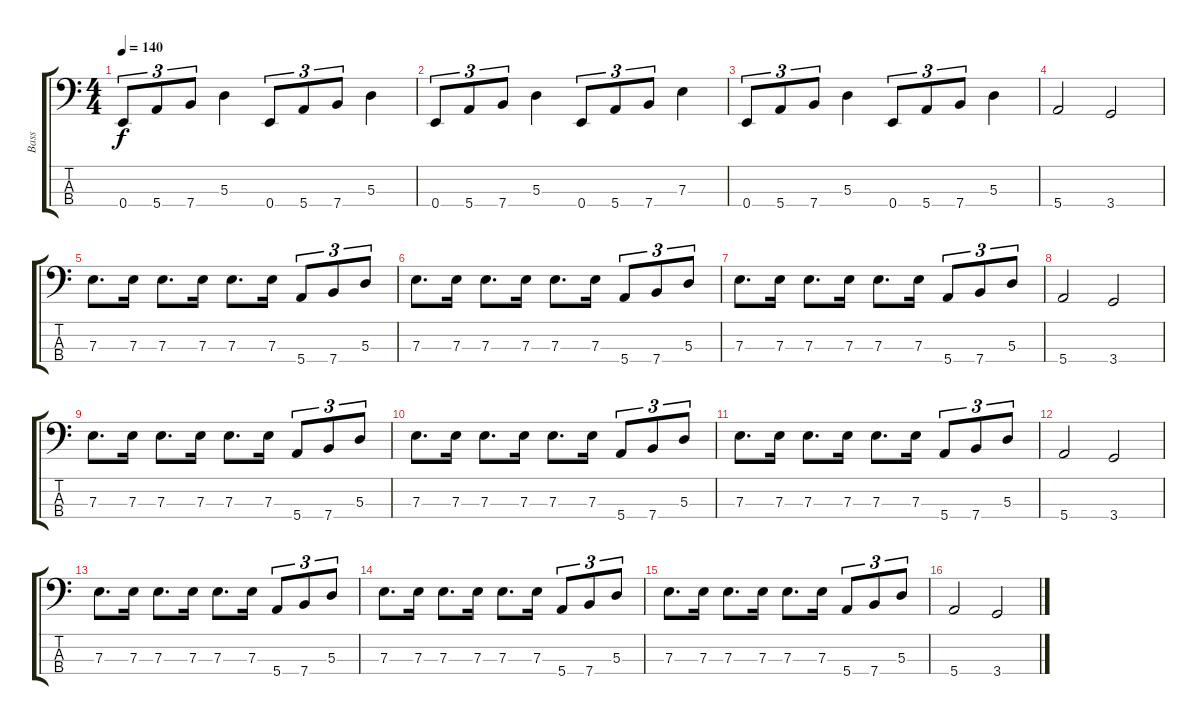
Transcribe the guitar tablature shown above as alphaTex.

\track ("Bass" "Bass") {instrument electricbassfinger}
\staff {score tabs}
\tuning (G2 D2 A1 E1) {hide}
\ts (4 4)
\tempo 140
\clef f4
\ks c
0.4.8{tu (3 2) dy f} 5.4.8{tu (3 2)} 7.4.8{tu (3 2)} 5.3.4 0.4.8{tu (3 2)} 5.4.8{tu (3 2)} 7.4.8{tu (3 2)} 5.3.4 |
0.4.8{tu (3 2)} 5.4.8{tu (3 2)} 7.4.8{tu (3 2)} 5.3.4 0.4.8{tu (3 2)} 5.4.8{tu (3 2)} 7.4.8{tu (3 2)} 7.3.4 |
0.4.8{tu (3 2)} 5.4.8{tu (3 2)} 7.4.8{tu (3 2)} 5.3.4 0.4.8{tu (3 2)} 5.4.8{tu (3 2)} 7.4.8{tu (3 2)} 5.3.4 |
5.4.2 3.4.2 |
7.3.8{d} 7.3.16 7.3.8{d} 7.3.16 7.3.8{d} 7.3.16 5.4.8{tu (3 2)} 7.4.8{tu (3 2)} 5.3.8{tu (3 2)} |
7.3.8{d} 7.3.16 7.3.8{d} 7.3.16 7.3.8{d} 7.3.16 5.4.8{tu (3 2)} 7.4.8{tu (3 2)} 5.3.8{tu (3 2)} |
7.3.8{d} 7.3.16 7.3.8{d} 7.3.16 7.3.8{d} 7.3.16 5.4.8{tu (3 2)} 7.4.8{tu (3 2)} 5.3.8{tu (3 2)} |
5.4.2 3.4.2 |
7.3.8{d} 7.3.16 7.3.8{d} 7.3.16 7.3.8{d} 7.3.16 5.4.8{tu (3 2)} 7.4.8{tu (3 2)} 5.3.8{tu (3 2)} |
7.3.8{d} 7.3.16 7.3.8{d} 7.3.16 7.3.8{d} 7.3.16 5.4.8{tu (3 2)} 7.4.8{tu (3 2)} 5.3.8{tu (3 2)} |
7.3.8{d} 7.3.16 7.3.8{d} 7.3.16 7.3.8{d} 7.3.16 5.4.8{tu (3 2)} 7.4.8{tu (3 2)} 5.3.8{tu (3 2)} |
5.4.2 3.4.2 |
7.3.8{d} 7.3.16 7.3.8{d} 7.3.16 7.3.8{d} 7.3.16 5.4.8{tu (3 2)} 7.4.8{tu (3 2)} 5.3.8{tu (3 2)} |
7.3.8{d} 7.3.16 7.3.8{d} 7.3.16 7.3.8{d} 7.3.16 5.4.8{tu (3 2)} 7.4.8{tu (3 2)} 5.3.8{tu (3 2)} |
7.3.8{d} 7.3.16 7.3.8{d} 7.3.16 7.3.8{d} 7.3.16 5.4.8{tu (3 2)} 7.4.8{tu (3 2)} 5.3.8{tu (3 2)} |
5.4.2 3.4.2
